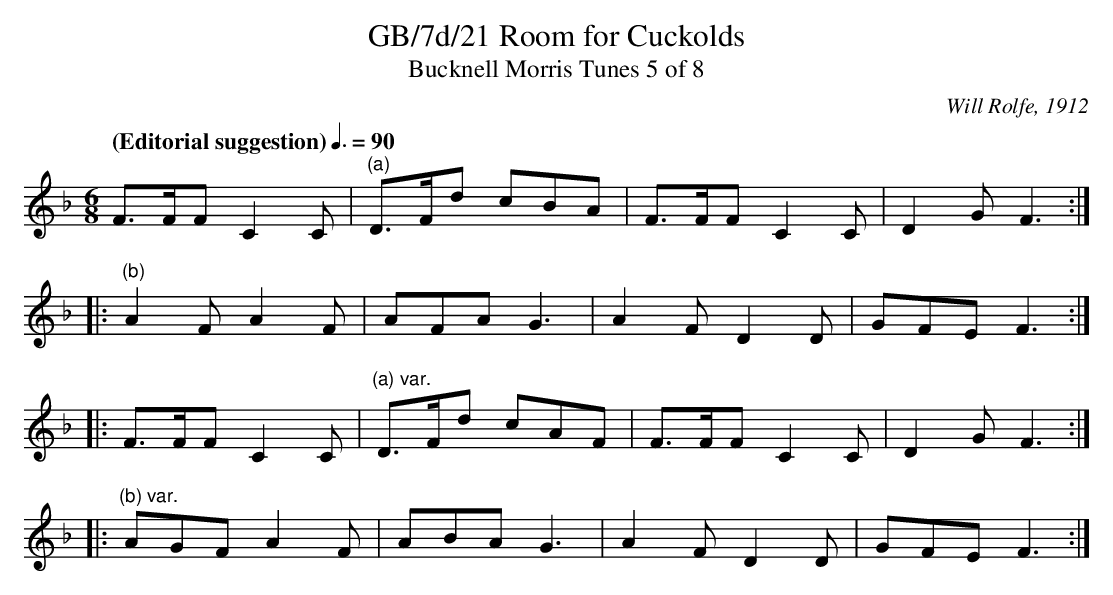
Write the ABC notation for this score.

X:1
T:GB/7d/21 Room for Cuckolds
T:Bucknell Morris Tunes 5 of 8
C:Will Rolfe, 1912
L:1/8
M:6/8
Q:"(Editorial suggestion)" 3/8=90
K:F
F>FF C2 C |"^(a)"D>Fd cBA | F>FF C2 C | D2 G F3 :|
|:"^(b)"A2 F A2 F | AFA G3 | A2 F D2 D | GFE F3 :|
|: F>FF C2 C |"^(a) var."D>Fd cAF | F>FF C2 C | D2 G F3 :|
|:"^(b) var."AGF A2 F | ABA G3 | A2 F D2 D | GFE F3 :|
